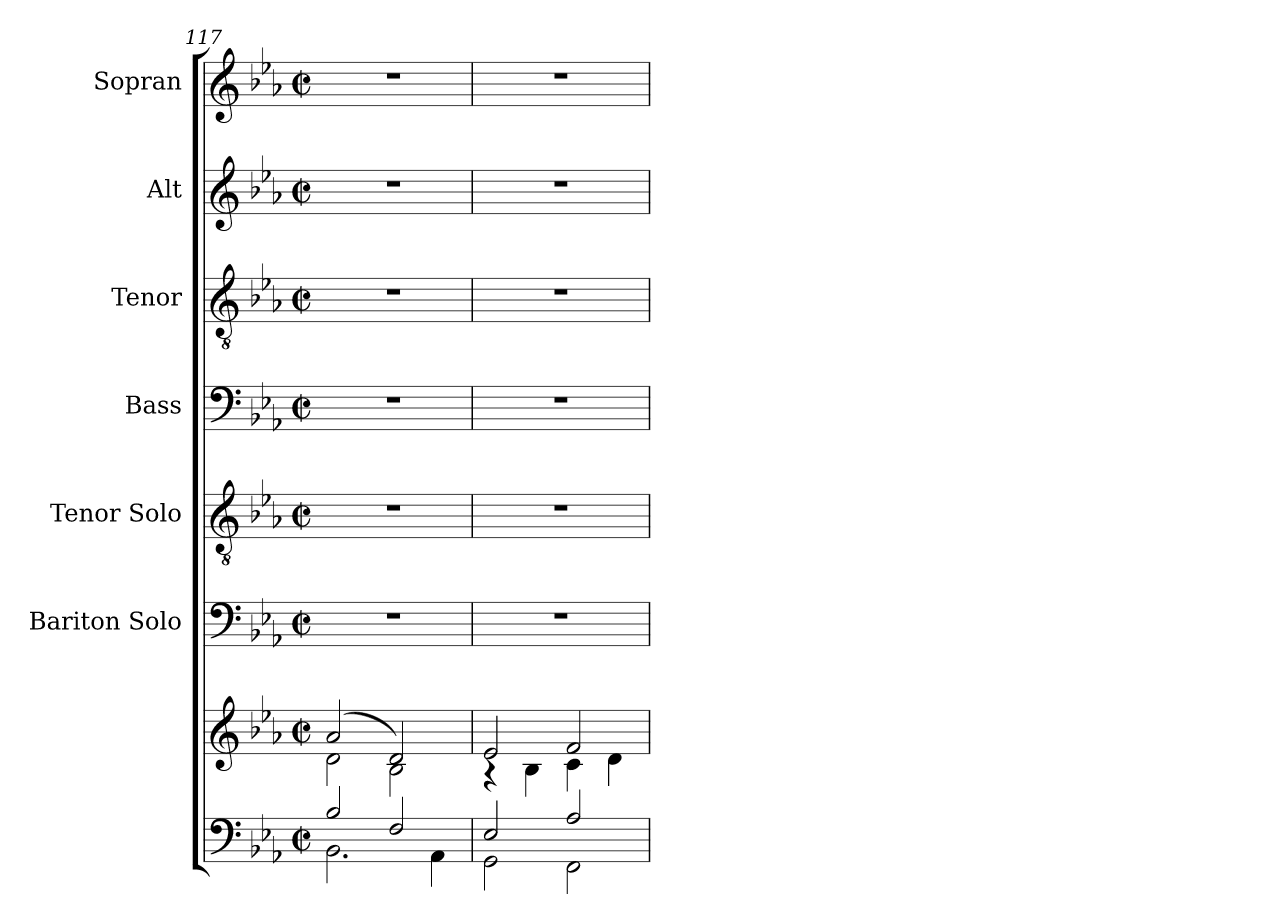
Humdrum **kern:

**kern	**kern	**kern	**kern	**kern	**kern	**kern	**kern
*part7	*part7	*part6	*part5	*part4	*part3	*part2	*part1
*staff8	*staff7	*staff6	*staff5	*staff4	*staff3	*staff2	*staff1
*	*	*I"Bariton Solo	*I"Tenor Solo	*I"Bass	*I"Tenor	*I"Alt	*I"Sopran
*	*	*	*	*I'B.	*I'T.	*I'A.	*I'S.
*clefF4	*clefG2	*clefF4	*clefGv2	*clefF4	*clefGv2	*clefG2	*clefG2
*k[b-e-a-]	*k[b-e-a-]	*k[b-e-a-]	*k[b-e-a-]	*k[b-e-a-]	*k[b-e-a-]	*k[b-e-a-]	*k[b-e-a-]
*E-:	*E-:	*E-:	*E-:	*E-:	*E-:	*E-:	*E-:
*M2/2	*M2/2	*M2/2	*M2/2	*M2/2	*M2/2	*M2/2	*M2/2
*met(c|)	*met(c|)	*met(c|)	*met(c|)	*met(c|)	*met(c|)	*met(c|)	*met(c|)
=117	=117	=117	=117	=117	=117	=117	=117
*^	*^	*	*	*	*	*	*
2B-/	2.BB-\	(2a-/	2d\	1r	1r	1r	1r	1r	1r
2F/	.	2d/)	2B-\	.	.	.	.	.	.
.	4AA-\	.	.	.	.	.	.	.	.
=118	=118	=118	=118	=118	=118	=118	=118	=118	=118
2E-/	2GG\	2e-/	4rG	1r	1r	1r	1r	1r	1r
.	.	.	4B-\	.	.	.	.	.	.
2A-/	2FF\	2f/	4c\	.	.	.	.	.	.
.	.	.	4d\	.	.	.	.	.	.
*v	*v	*	*	*	*	*	*	*	*
*	*v	*v	*	*	*	*	*	*
=	=	=	=	=	=	=	=
*-	*-	*-	*-	*-	*-	*-	*-
